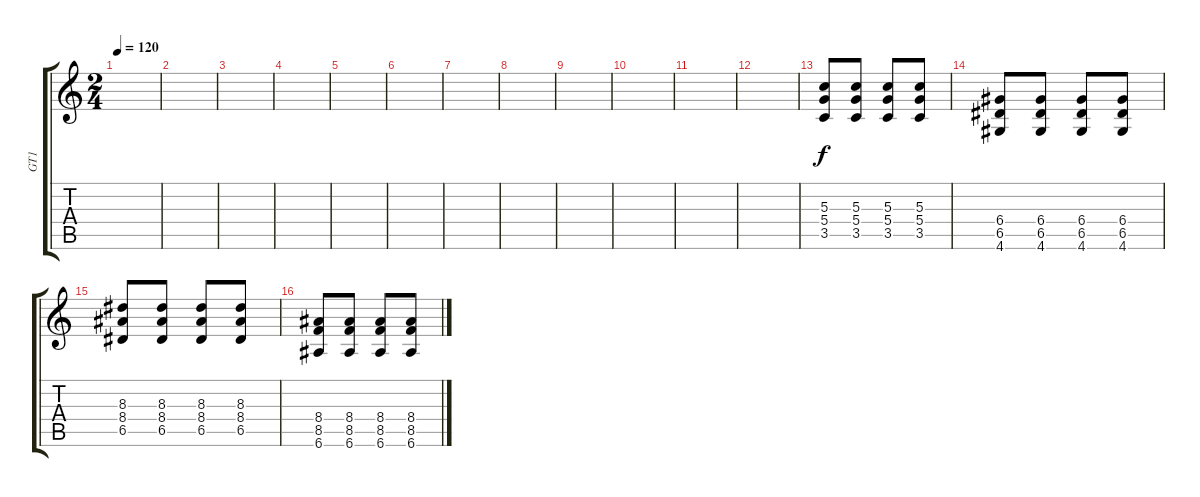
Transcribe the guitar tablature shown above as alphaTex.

\track ("GT1" "GT1") {instrument distortionguitar}
\staff {score tabs}
\tuning (E4 B3 G3 D3 A2 E2) {hide}
\ts (2 4)
\tempo 120
\clef g2
\ks c
|
|
|
|
|
|
|
|
|
|
|
|
(5.3 5.4 3.5).8{instrument distortionguitar} (5.3 5.4 3.5).8 (5.3 5.4 3.5).8 (5.3 5.4 3.5).8 |
(6.4 6.5 4.6).8 (6.4 6.5 4.6).8 (6.4 6.5 4.6).8 (6.4 6.5 4.6).8 |
(8.3 8.4 6.5).8 (8.3 8.4 6.5).8 (8.3 8.4 6.5).8 (8.3 8.4 6.5).8 |
(8.4 8.5 6.6).8 (8.4 8.5 6.6).8 (8.4 8.5 6.6).8 (8.4 8.5 6.6).8
